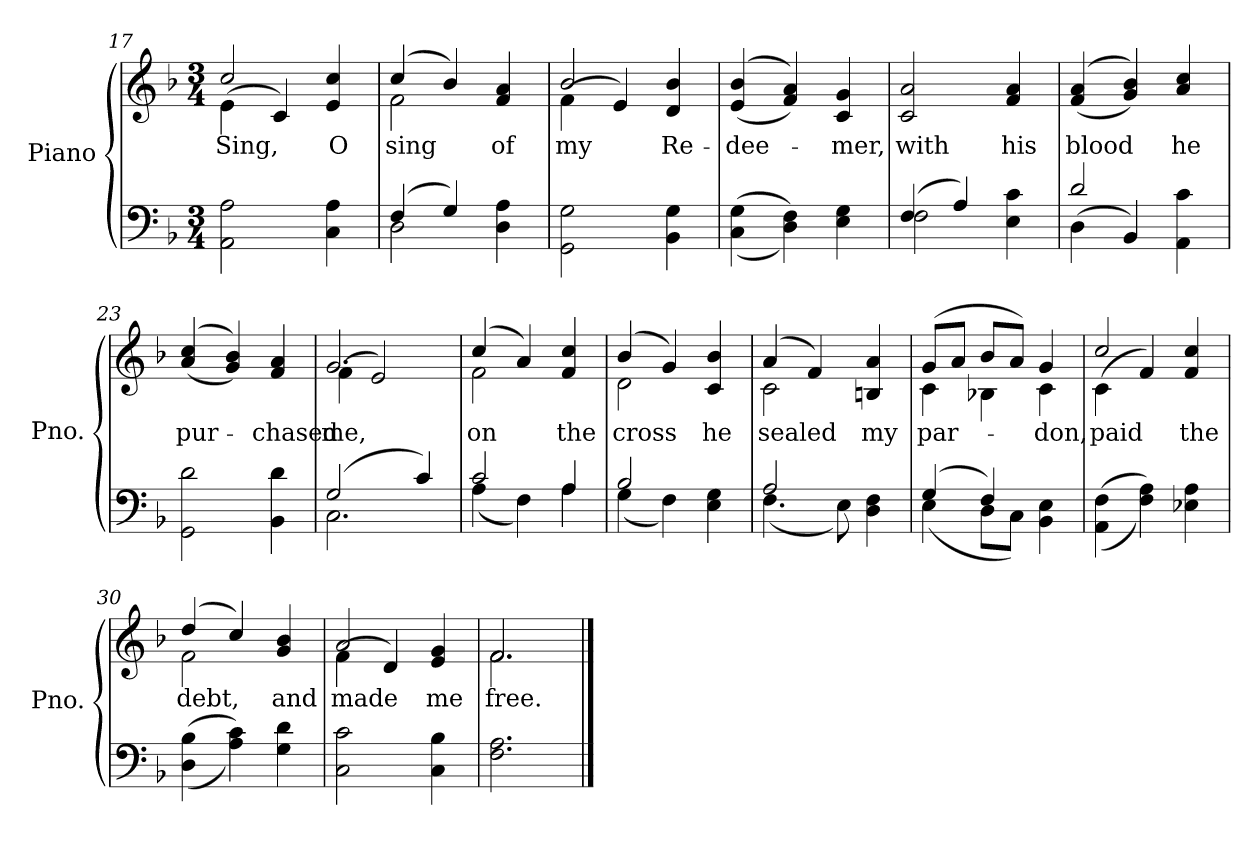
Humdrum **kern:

**kern	**kern	**text
*part2	*part1	*part1
*staff2	*staff1	*staff1
*I"Piano	*I"Piano	*
*I'Pno.	*I'Pno.	*
!!LO:LB:g=z
*clefF4	*clefG2	*
*k[b-]	*k[b-]	*
*F:	*F:	*
*M3/4	*M3/4	*
=17	=17	=17
!	!LO:TX:a:i:t=Refrain	!
!	!	!LO:LY:b:color=#000000
*	*^	*
2AAi\ 2Ai	2cci/	(4ei\	Sing,
.	.	4ci/)	.
!	!	!	!LO:LY:b:color=#000000
4Ci\ 4Ai	4ei/ 4cci	4ryy	O
=18	=18	=18	=18
*^	*	*	*
!	!	!	!	!LO:LY:b:color=#000000
(4Fi/	2Di\	(4cci/	2fi\	sing
4Gi/)	.	4b-i/)	.	.
!	!	!	!	!LO:LY:b:color=#000000
4Di\ 4Ai	4ryy	4fi/ 4ai	4ryy	of
*v	*v	*	*	*
=19	=19	=19	=19
*^	*	*	*
!	!	!	!	!LO:LY:b:color=#000000
*v	*v	*	*	*
2GGi\ 2Gi	2b-i/	(4fi\	my
.	.	4ei/)	.
!	!	!	!LO:LY:b:color=#000000
4BB-i\ 4Gi	4di/ 4b-i	4ryy	Re-
*	*v	*v	*
=20	=20	=20
*	*^	*
!	!	!	!LO:LY:b:color=#000000
*	*v	*v	*
((4Ci\ 4Gi	((4ei/ 4b-i	-dee-
4Di\ 4Fi))	4fi/ 4ai))	.
!	!	!LO:LY:b:color=#000000
4Ei\ 4Gi	4ci/ 4gi	-mer,
=21	=21	=21
*^	*	*
!	!	!	!LO:LY:b:color=#000000
(4Fi/	2Fi\	2ci/ 2ai	with
4Ai/)	.	.	.
!	!	!	!LO:LY:b:color=#000000
4Ei\ 4ci	4ryy	4fi/ 4ai	his
!!LO:LB:g=z
=22	=22	=22	=22
!	!	!	!LO:LY:b:color=#000000
2di/	(4Di\	((4fi/ 4ai	blood
.	4BB-i/)	4gi/ 4b-i))	.
!	!	!	!LO:LY:b:color=#000000
4AAi\ 4ci	4ryy	4ai/ 4cci	he
*v	*v	*	*
=23	=23	=23
*^	*	*
!	!	!	!LO:LY:b:color=#000000
*v	*v	*	*
2GGi\ 2di	((4ai/ 4cci	pur-
.	4gi/ 4b-i))	.
!	!	!LO:LY:b:color=#000000
4BB-i\ 4di	4fi/ 4ai	-chased
=24	=24	=24
*^	*	*
!	!	!	!LO:LY:b:color=#000000
*	*	*^	*
(2Gi/	2.Ci\	2.gi/	(4fi\	me,
.	.	.	2ei/)	.
4ci/)	.	.	.	.
=25	=25	=25	=25	=25
!	!	!	!	!LO:LY:b:color=#000000
2ci/	(4Ai\	(4cci/	2fi\	on
.	4Fi\)	4ai/)	.	.
!	!	!	!	!LO:LY:b:color=#000000
4Ai/	4Ai\	4fi/ 4cci	4ryy	the
=26	=26	=26	=26	=26
!	!	!	!	!LO:LY:b:color=#000000
2B-i/	(4Gi\	(4b-i/	2di\	cross
.	4Fi\)	4gi/)	.	.
!	!	!	!	!LO:LY:b:color=#000000
4Ei\ 4Gi	4ryy	4ci/ 4b-i	4ryy	he
!!LO:LB:g=z	!!
=27	=27	=27	=27	=27
!	!	!	!	!LO:LY:b:color=#000000
2Ai/	(4.Fi\	(4ai/	2ci\	sealed
.	.	4fi/)	.	.
.	8Ei\)	.	.	.
!	!	!	!	!LO:LY:b:color=#000000
4Di\ 4Fi	4ryy	4Bni/ 4ai	4ryy	my
=28	=28	=28	=28	=28
!	!	!	!	!LO:LY:b:color=#000000
(4Gi/	(4Ei\	(8gi/L	4ci\	par-
.	.	8ai/J	.	.
4Fi/)	8Di\L	8b-i/L	4B-Xi\	.
.	8Ci\J)	8ai/J)	.	.
!	!	!	!	!LO:LY:b:color=#000000
4BB-i\ 4Ei	4ryy	4gi/	4ci\	-don,
*v	*v	*	*	*
=29	=29	=29	=29
*^	*	*	*
!	!	!	!	!LO:LY:b:color=#000000
*v	*v	*	*	*
((4AAi\ 4Fi	2cci/	(4ci\	paid
4Fi\ 4Ai))	.	4fi/)	.
!	!	!	!LO:LY:b:color=#000000
4E-Xi\ 4Ai	4fi/ 4cci	4ryy	the
!!LO:LB:g=z	!!
=30	=30	=30	=30
!	!	!	!LO:LY:b:color=#000000
((4Di\ 4B-i	(4ddi/	2fi\	debt,
4Ai\ 4ci))	4cci/)	.	.
!	!	!	!LO:LY:b:color=#000000
4Gi\ 4di	4gi/ 4b-i	4ryy	and
=31	=31	=31	=31
!	!	!	!LO:LY:b:color=#000000
2Ci\ 2ci	2ai/	(4fi\	made
.	.	4di/)	.
!	!	!	!LO:LY:b:color=#000000
4Ci\ 4B-i	4ei/ 4gi	4ryy	me
=32	=32	=32	=32
!	!	!	!LO:LY:b:color=#000000
2.Fi\ 2.Ai	2.fi/	2.fi\	free.
*	*v	*v	*
==	==	==
*-	*-	*-
